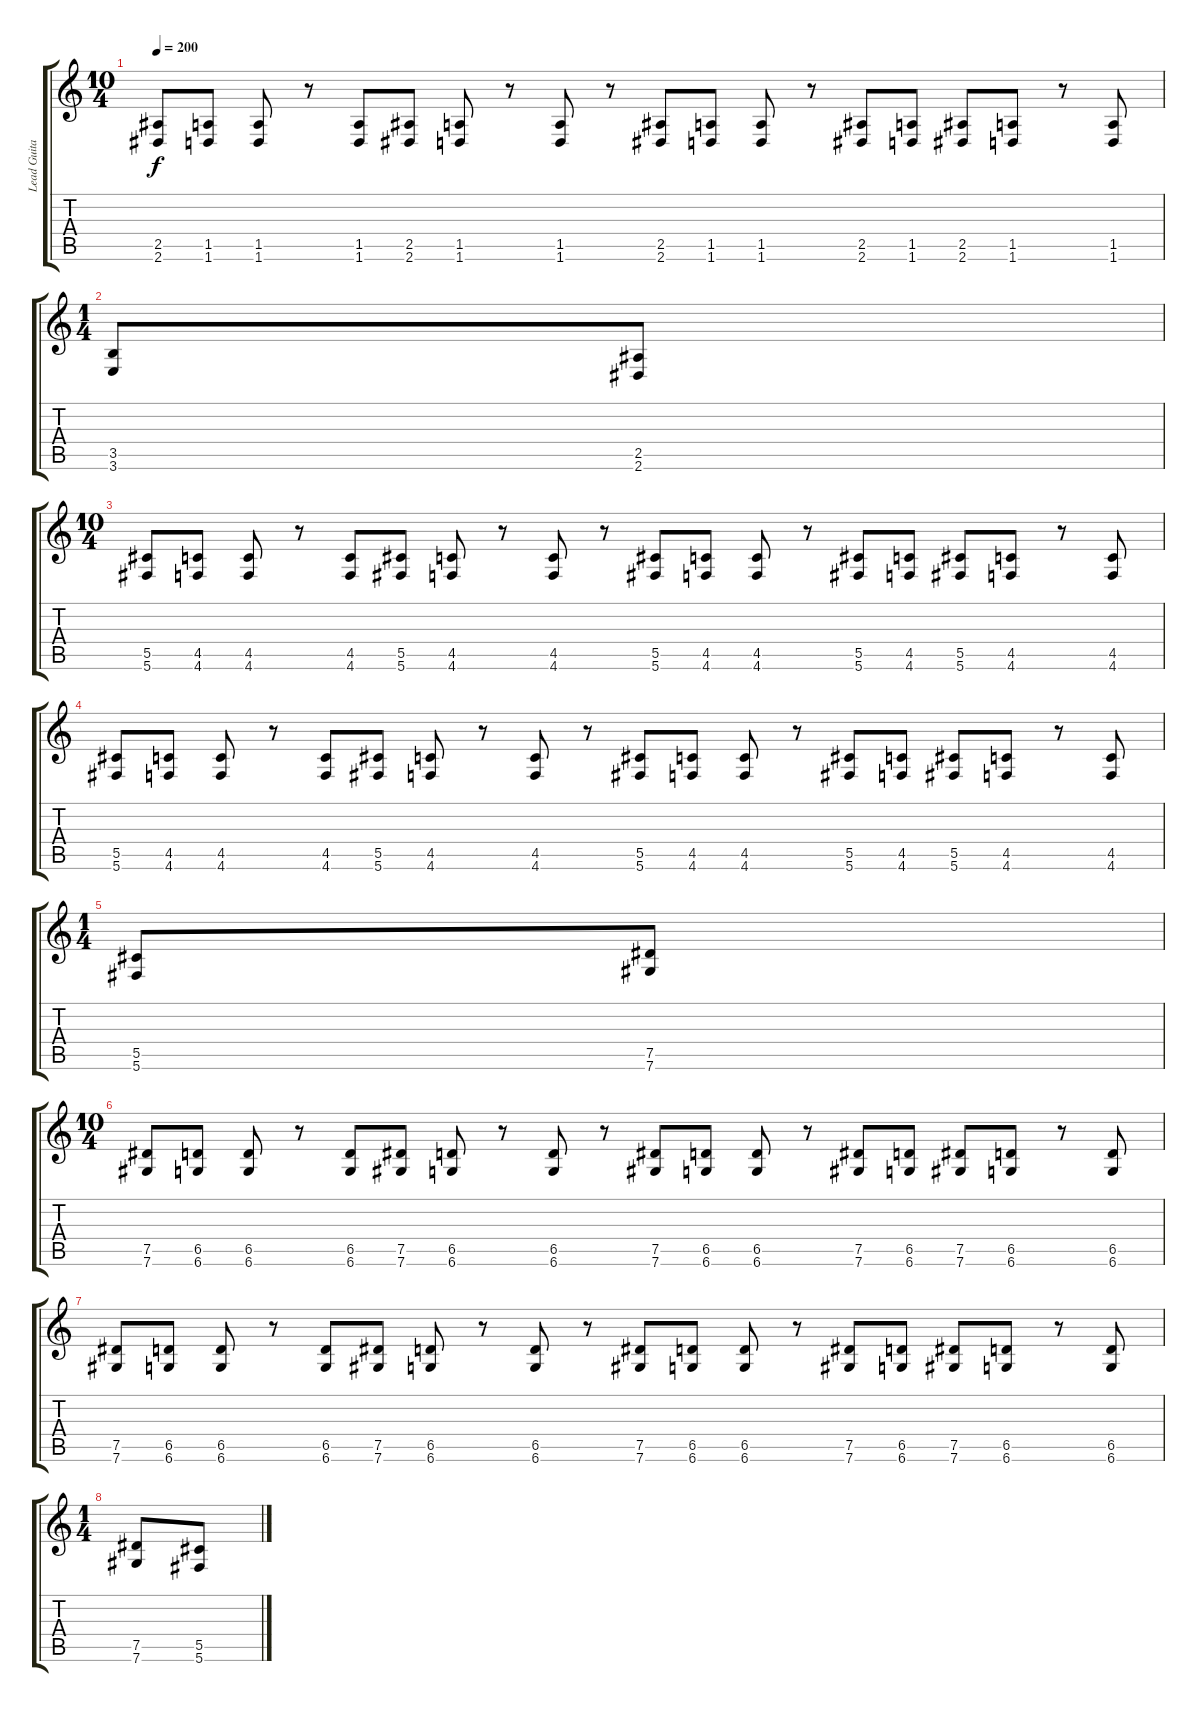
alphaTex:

\track ("Lead Guitar" "Lead Guita") {instrument overdrivenguitar}
\staff {score tabs}
\tuning (Eb4 Bb3 Gb3 Db3 Ab2 Db2) {hide}
\ts (10 4)
\tempo 200
\clef g2
\ks c
(2.5 2.6).8{dy f} (1.5 1.6).8 (1.5 1.6).8 r.8 (1.5 1.6).8 (2.5 2.6).8 (1.5 1.6).8 r.8 (1.5 1.6).8 r.8 (2.5 2.6).8 (1.5 1.6).8 (1.5 1.6).8 r.8 (2.5 2.6).8 (1.5 1.6).8 (2.5 2.6).8 (1.5 1.6).8 r.8 (1.5 1.6).8 |
\ts (1 4)
(3.5 3.6).8 (2.5 2.6).8 |
\ts (10 4)
(5.5 5.6).8 (4.5 4.6).8 (4.5 4.6).8 r.8 (4.5 4.6).8 (5.5 5.6).8 (4.5 4.6).8 r.8 (4.5 4.6).8 r.8 (5.5 5.6).8 (4.5 4.6).8 (4.5 4.6).8 r.8 (5.5 5.6).8 (4.5 4.6).8 (5.5 5.6).8 (4.5 4.6).8 r.8 (4.5 4.6).8 |
(5.5 5.6).8 (4.5 4.6).8 (4.5 4.6).8 r.8 (4.5 4.6).8 (5.5 5.6).8 (4.5 4.6).8 r.8 (4.5 4.6).8 r.8 (5.5 5.6).8 (4.5 4.6).8 (4.5 4.6).8 r.8 (5.5 5.6).8 (4.5 4.6).8 (5.5 5.6).8 (4.5 4.6).8 r.8 (4.5 4.6).8 |
\ts (1 4)
(5.5 5.6).8 (7.5 7.6).8 |
\ts (10 4)
(7.5 7.6).8 (6.5 6.6).8 (6.5 6.6).8 r.8 (6.5 6.6).8 (7.5 7.6).8 (6.5 6.6).8 r.8 (6.5 6.6).8 r.8 (7.5 7.6).8 (6.5 6.6).8 (6.5 6.6).8 r.8 (7.5 7.6).8 (6.5 6.6).8 (7.5 7.6).8 (6.5 6.6).8 r.8 (6.5 6.6).8 |
(7.5 7.6).8 (6.5 6.6).8 (6.5 6.6).8 r.8 (6.5 6.6).8 (7.5 7.6).8 (6.5 6.6).8 r.8 (6.5 6.6).8 r.8 (7.5 7.6).8 (6.5 6.6).8 (6.5 6.6).8 r.8 (7.5 7.6).8 (6.5 6.6).8 (7.5 7.6).8 (6.5 6.6).8 r.8 (6.5 6.6).8 |
\ts (1 4)
(7.5 7.6).8 (5.5 5.6).8
